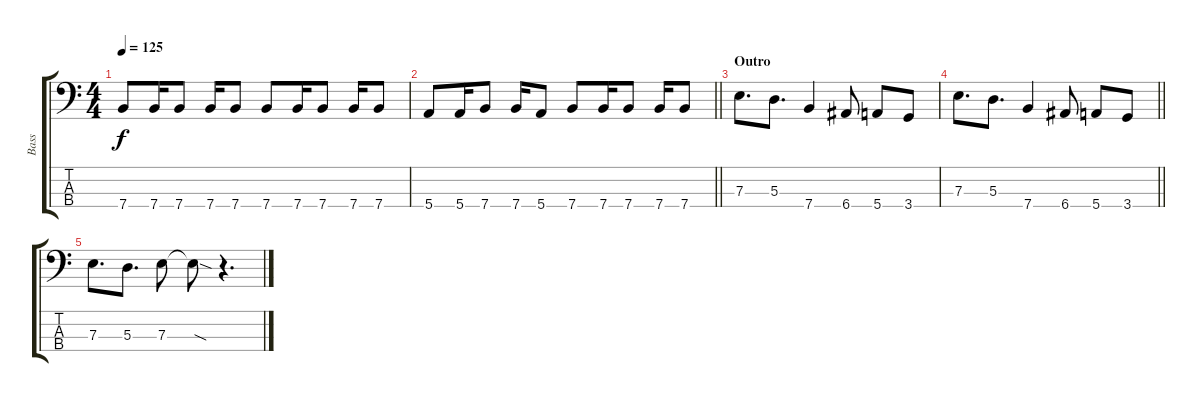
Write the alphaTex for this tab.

\track ("Bass" "Bass") {instrument electricbassfinger}
\staff {score tabs}
\tuning (G2 D2 A1 E1) {hide}
\ts (4 4)
\tempo 125
\clef f4
\ks c
7.4.8{dy f} 7.4.16 7.4.8 7.4.16 7.4.8 7.4.8 7.4.16 7.4.8 7.4.16 7.4.8 |
\barLineRight lightlight
5.4.8 5.4.16 7.4.8 7.4.16 5.4.8 7.4.8 7.4.16 7.4.8 7.4.16 7.4.8 |
\section ("" "Outro")
7.3.8{d} 5.3.8{d} 7.4.4 6.4.8 5.4.8 3.4.8 |
\barLineRight lightlight
7.3.8{d} 5.3.8{d} 7.4.4 6.4.8 5.4.8 3.4.8 |
7.3.8{d} 5.3.8{d} 7.3.8 7.3{sod t}.8 r.4{d}
